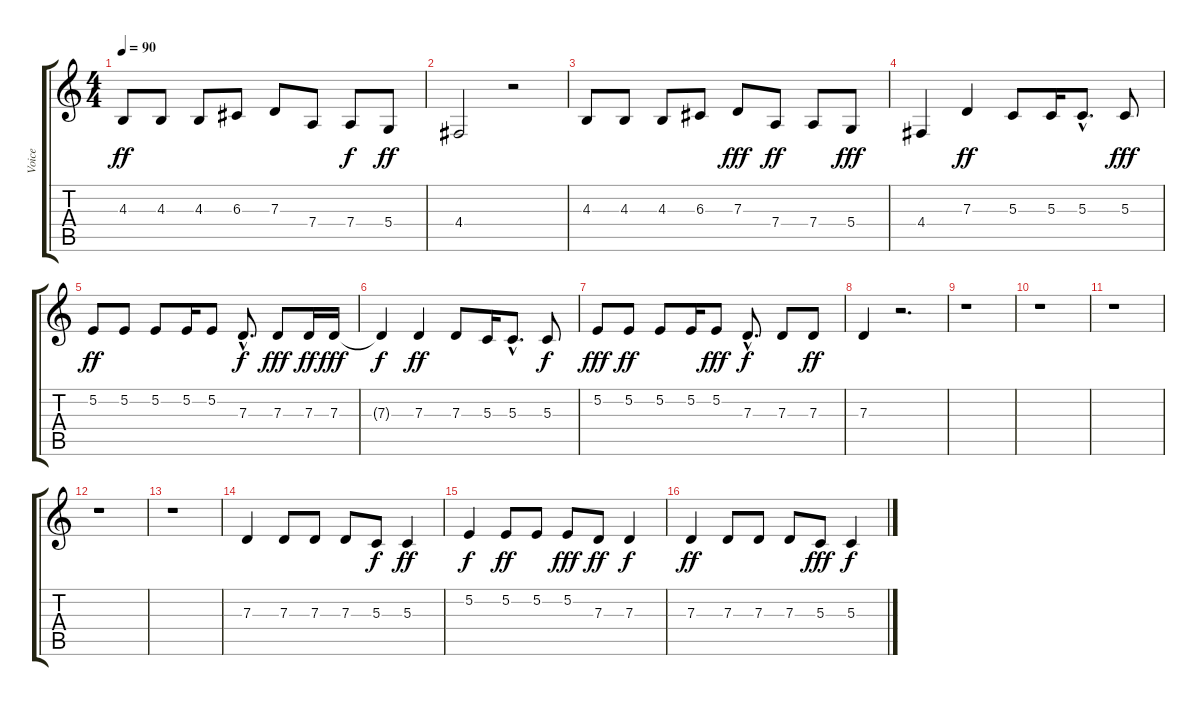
\track ("Voice" "Voice") {instrument tenorsax}
\staff {score tabs}
\tuning (E4 B3 G3 D3 A2 E2) {hide}
\ts (4 4)
\tempo 90
\clef g2
\ks c
4.3.8{dy ff} 4.3.8 4.3.8 6.3.8 7.3.8 7.4.8 7.4.8{dy f} 5.4.8{dy ff} |
4.4.2 r.2 |
4.3.8 4.3.8 4.3.8 6.3.8 7.3.8{dy fff} 7.4.8{dy ff} 7.4.8 5.4.8{dy fff} |
4.4.4 7.3.4{dy ff} 5.3.8 5.3.16 5.3{hac}.8{d} 5.3.8{dy fff} |
5.2.8{dy ff} 5.2.8 5.2.8 5.2.16 5.2.8 7.3{hac}.8{d dy f} 7.3.8{dy fff} 7.3.16{dy ff} 7.3.16{dy fff} |
7.3{t}.4{dy f} 7.3.4{dy ff} 7.3.8 5.3.16 5.3{hac}.8{d} 5.3.8{dy f} |
5.2.8{dy fff} 5.2.8{dy ff} 5.2.8 5.2.16 5.2.8{dy fff} 7.3{hac}.8{d dy f} 7.3.8 7.3.8{dy ff} |
7.3.4 r.2{d} |
r.1 |
r.1 |
r.1 |
r.1 |
r.1 |
7.3.4 7.3.8 7.3.8 7.3.8 5.3.8{dy f} 5.3.4{dy ff} |
5.2.4{dy f} 5.2.8{dy ff} 5.2.8 5.2.8{dy fff} 7.3.8{dy ff} 7.3.4{dy f} |
7.3.4{dy ff volume 3} 7.3.8 7.3.8 7.3.8 5.3.8{dy fff} 5.3.4{dy f}
